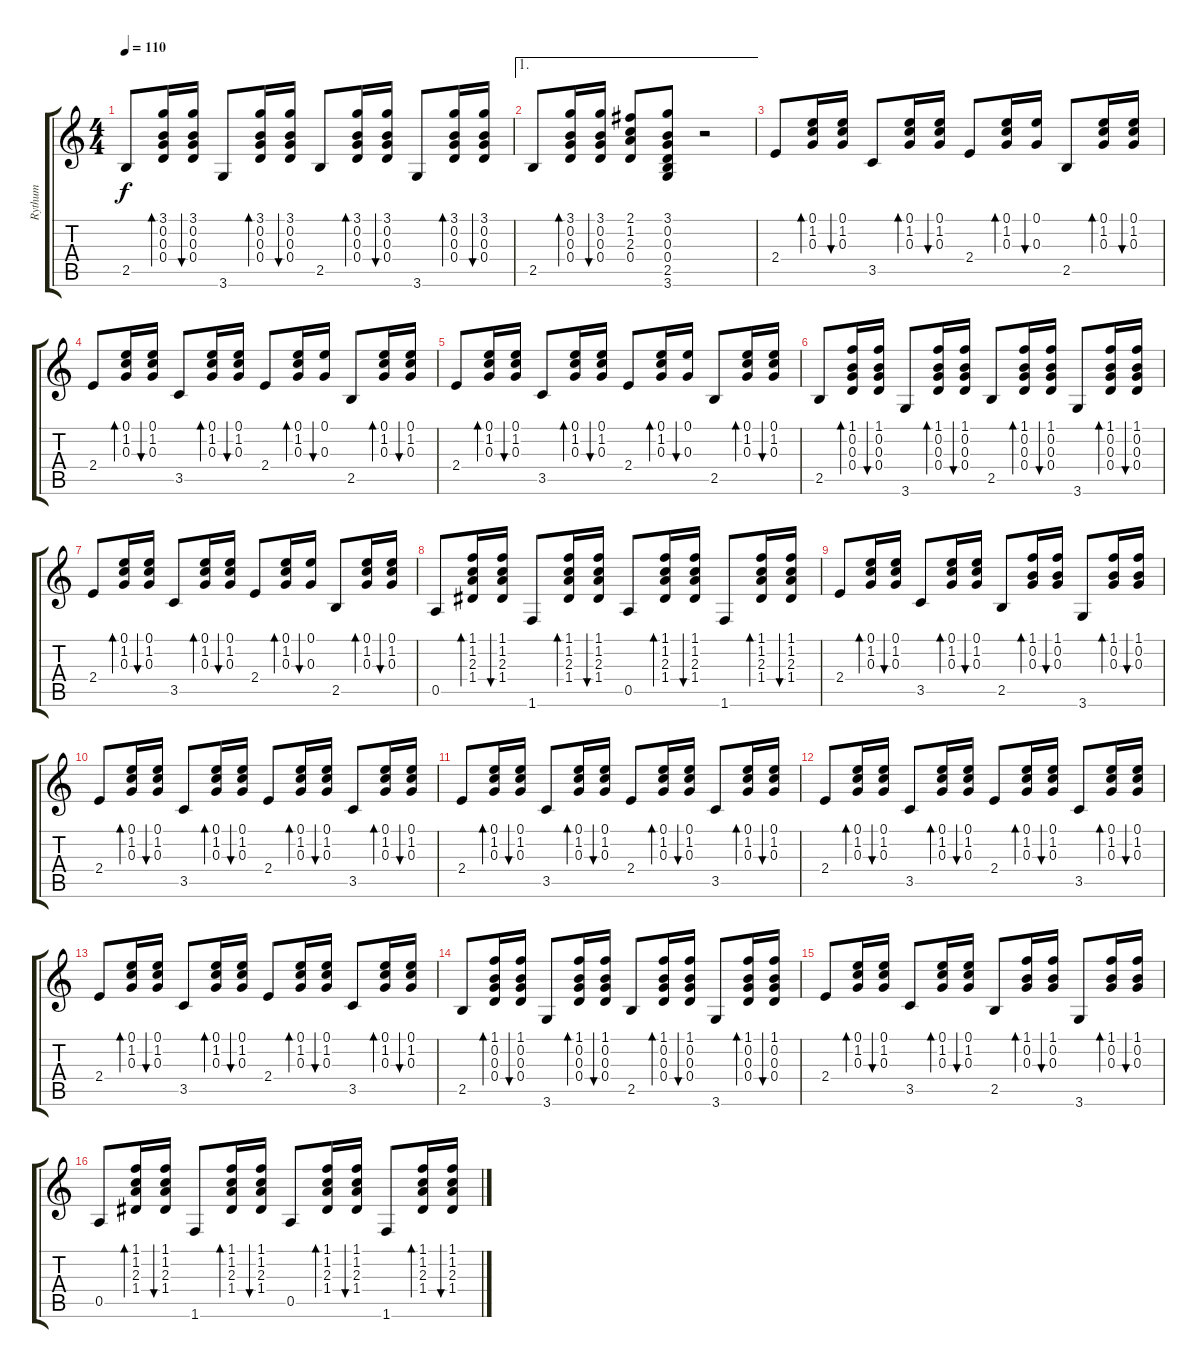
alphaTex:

\track ("Rythum" "Rythum") {instrument acousticguitarsteel}
\staff {score tabs}
\tuning (E4 B3 G3 D3 A2 E2) {hide}
\ts (4 4)
\tempo 110
\clef g2
\ks c
2.5.8{dy f} (3.1 0.2 0.3 0.4).16{bd 60} (3.1 0.2 0.3 0.4).16{bu 60} 3.6.8 (3.1 0.2 0.3 0.4).16{bd 60} (3.1 0.2 0.3 0.4).16{bu 60} 2.5.8 (3.1 0.2 0.3 0.4).16{bd 60} (3.1 0.2 0.3 0.4).16{bu 60} 3.6.8 (3.1 0.2 0.3 0.4).16{bd 60} (3.1 0.2 0.3 0.4).16{bu 60} |
\ae 1
2.5.8 (3.1 0.2 0.3 0.4).16{bd 60} (3.1 0.2 0.3 0.4).16{bu 60} (2.1 1.2 2.3 0.4).8 (3.1 0.2 0.3 0.4 2.5 3.6).8 r.2 |
2.4.8 (0.1 1.2 0.3).16{bd 60} (0.1 1.2 0.3).16{bu 60} 3.5.8 (0.1 1.2 0.3).16{bd 60} (0.1 1.2 0.3).16{bu 60} 2.4.8 (0.1 1.2 0.3).16{bd 60} (0.1 0.3).16{bu 60} 2.5.8 (0.1 1.2 0.3).16{bd 60} (0.1 1.2 0.3).16{bu 60} |
2.4.8 (0.1 1.2 0.3).16{bd 60} (0.1 1.2 0.3).16{bu 60} 3.5.8 (0.1 1.2 0.3).16{bd 60} (0.1 1.2 0.3).16{bu 60} 2.4.8 (0.1 1.2 0.3).16{bd 60} (0.1 0.3).16{bu 60} 2.5.8 (0.1 1.2 0.3).16{bd 60} (0.1 1.2 0.3).16{bu 60} |
2.4.8 (0.1 1.2 0.3).16{bd 60} (0.1 1.2 0.3).16{bu 60} 3.5.8 (0.1 1.2 0.3).16{bd 60} (0.1 1.2 0.3).16{bu 60} 2.4.8 (0.1 1.2 0.3).16{bd 60} (0.1 0.3).16{bu 60} 2.5.8 (0.1 1.2 0.3).16{bd 60} (0.1 1.2 0.3).16{bu 60} |
2.5.8 (1.1 0.2 0.3 0.4).16{bd 60} (1.1 0.2 0.3 0.4).16{bu 60} 3.6.8 (1.1 0.2 0.3 0.4).16{bd 60} (1.1 0.2 0.3 0.4).16{bu 60} 2.5.8 (1.1 0.2 0.3 0.4).16{bd 60} (1.1 0.2 0.3 0.4).16{bu 60} 3.6.8 (1.1 0.2 0.3 0.4).16{bd 60} (1.1 0.2 0.3 0.4).16{bu 60} |
2.4.8 (0.1 1.2 0.3).16{bd 60} (0.1 1.2 0.3).16{bu 60} 3.5.8 (0.1 1.2 0.3).16{bd 60} (0.1 1.2 0.3).16{bu 60} 2.4.8 (0.1 1.2 0.3).16{bd 60} (0.1 0.3).16{bu 60} 2.5.8 (0.1 1.2 0.3).16{bd 60} (0.1 1.2 0.3).16{bu 60} |
0.5.8 (1.1 1.2 2.3 1.4).16{bd 60} (1.1 1.2 2.3 1.4).16{bu 60} 1.6.8 (1.1 1.2 2.3 1.4).16{bd 60} (1.1 1.2 2.3 1.4).16{bu 60} 0.5.8 (1.1 1.2 2.3 1.4).16{bd 60} (1.1 1.2 2.3 1.4).16{bu 60} 1.6.8 (1.1 1.2 2.3 1.4).16{bd 60} (1.1 1.2 2.3 1.4).16{bu 60} |
2.4.8 (0.1 1.2 0.3).16{bd 60} (0.1 1.2 0.3).16{bu 60} 3.5.8 (0.1 1.2 0.3).16{bd 60} (0.1 1.2 0.3).16{bu 60} 2.5.8 (1.1 0.2 0.3).16{bd 60} (1.1 0.2 0.3).16{bu 60} 3.6.8 (1.1 0.2 0.3).16{bd 60} (1.1 0.2 0.3).16{bu 60} |
2.4.8 (0.1 1.2 0.3).16{bd 60} (0.1 1.2 0.3).16{bu 60} 3.5.8 (0.1 1.2 0.3).16{bd 60} (0.1 1.2 0.3).16{bu 60} 2.4.8 (0.1 1.2 0.3).16{bd 60} (0.1 1.2 0.3).16{bu 60} 3.5.8 (0.1 1.2 0.3).16{bd 60} (0.1 1.2 0.3).16{bu 60} |
2.4.8 (0.1 1.2 0.3).16{bd 60} (0.1 1.2 0.3).16{bu 60} 3.5.8 (0.1 1.2 0.3).16{bd 60} (0.1 1.2 0.3).16{bu 60} 2.4.8 (0.1 1.2 0.3).16{bd 60} (0.1 1.2 0.3).16{bu 60} 3.5.8 (0.1 1.2 0.3).16{bd 60} (0.1 1.2 0.3).16{bu 60} |
2.4.8 (0.1 1.2 0.3).16{bd 60} (0.1 1.2 0.3).16{bu 60} 3.5.8 (0.1 1.2 0.3).16{bd 60} (0.1 1.2 0.3).16{bu 60} 2.4.8 (0.1 1.2 0.3).16{bd 60} (0.1 1.2 0.3).16{bu 60} 3.5.8 (0.1 1.2 0.3).16{bd 60} (0.1 1.2 0.3).16{bu 60} |
2.4.8 (0.1 1.2 0.3).16{bd 60} (0.1 1.2 0.3).16{bu 60} 3.5.8 (0.1 1.2 0.3).16{bd 60} (0.1 1.2 0.3).16{bu 60} 2.4.8 (0.1 1.2 0.3).16{bd 60} (0.1 1.2 0.3).16{bu 60} 3.5.8 (0.1 1.2 0.3).16{bd 60} (0.1 1.2 0.3).16{bu 60} |
2.5.8 (1.1 0.2 0.3 0.4).16{bd 60} (1.1 0.2 0.3 0.4).16{bu 60} 3.6.8 (1.1 0.2 0.3 0.4).16{bd 60} (1.1 0.2 0.3 0.4).16{bu 60} 2.5.8 (1.1 0.2 0.3 0.4).16{bd 60} (1.1 0.2 0.3 0.4).16{bu 60} 3.6.8 (1.1 0.2 0.3 0.4).16{bd 60} (1.1 0.2 0.3 0.4).16{bu 60} |
2.4.8 (0.1 1.2 0.3).16{bd 60} (0.1 1.2 0.3).16{bu 60} 3.5.8 (0.1 1.2 0.3).16{bd 60} (0.1 1.2 0.3).16{bu 60} 2.5.8 (1.1 0.2 0.3).16{bd 60} (1.1 0.2 0.3).16{bu 60} 3.6.8 (1.1 0.2 0.3).16{bd 60} (1.1 0.2 0.3).16{bu 60} |
0.5.8 (1.1 1.2 2.3 1.4).16{bd 60} (1.1 1.2 2.3 1.4).16{bu 60} 1.6.8 (1.1 1.2 2.3 1.4).16{bd 60} (1.1 1.2 2.3 1.4).16{bu 60} 0.5.8 (1.1 1.2 2.3 1.4).16{bd 60} (1.1 1.2 2.3 1.4).16{bu 60} 1.6.8 (1.1 1.2 2.3 1.4).16{bd 60} (1.1 1.2 2.3 1.4).16{bu 60}
